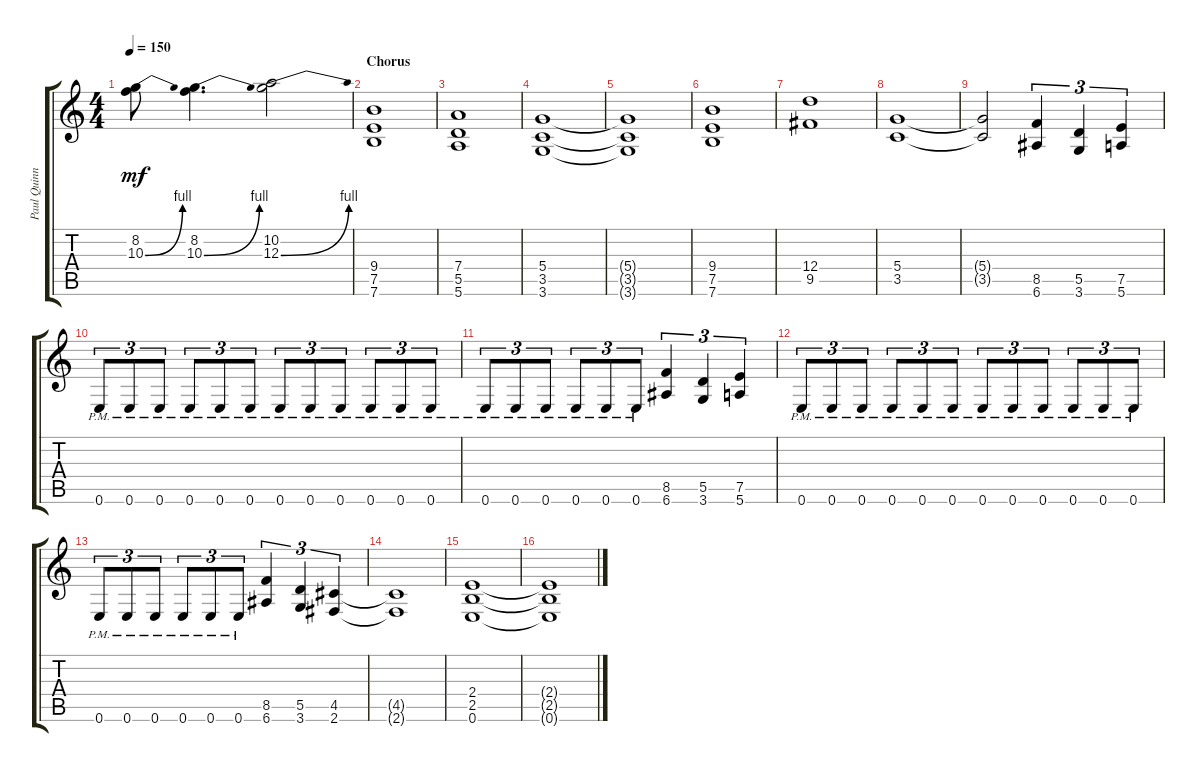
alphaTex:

\track ("Paul Quinn" "Paul Quinn") {instrument distortionguitar}
\staff {score tabs}
\tuning (E4 B3 G3 D3 A2 E2) {hide}
\ts (4 4)
\tempo 150
\clef g2
\ks c
(8.2 10.3{be (bend 0 0 60 4)}).8{dy mf} (8.2 10.3{be (bend 0 0 60 4)}).4{d} (10.2 12.3{be (bend 0 0 60 4)}).2 |
\section ("" "Chorus")
(9.4 7.5 7.6).1 |
(7.4 5.5 5.6).1 |
(5.4 3.5 3.6).1 |
(5.4{t} 3.5{t} 3.6{t}).1 |
(9.4 7.5 7.6).1 |
(12.4 9.5).1 |
(5.4 3.5).1 |
(5.4{t} 3.5{t}).2 (8.5 6.6).4{tu (3 2)} (5.5 3.6).4{tu (3 2)} (7.5 5.6).4{tu (3 2)} |
0.6{pm}.8{tu (3 2)} 0.6{pm}.8{tu (3 2)} 0.6{pm}.8{tu (3 2)} 0.6{pm}.8{tu (3 2)} 0.6{pm}.8{tu (3 2)} 0.6{pm}.8{tu (3 2)} 0.6{pm}.8{tu (3 2)} 0.6{pm}.8{tu (3 2)} 0.6{pm}.8{tu (3 2)} 0.6{pm}.8{tu (3 2)} 0.6{pm}.8{tu (3 2)} 0.6{pm}.8{tu (3 2)} |
0.6{pm}.8{tu (3 2)} 0.6{pm}.8{tu (3 2)} 0.6{pm}.8{tu (3 2)} 0.6{pm}.8{tu (3 2)} 0.6{pm}.8{tu (3 2)} 0.6{pm}.8{tu (3 2)} (8.5 6.6).4{tu (3 2)} (5.5 3.6).4{tu (3 2)} (7.5 5.6).4{tu (3 2)} |
0.6{pm}.8{tu (3 2)} 0.6{pm}.8{tu (3 2)} 0.6{pm}.8{tu (3 2)} 0.6{pm}.8{tu (3 2)} 0.6{pm}.8{tu (3 2)} 0.6{pm}.8{tu (3 2)} 0.6{pm}.8{tu (3 2)} 0.6{pm}.8{tu (3 2)} 0.6{pm}.8{tu (3 2)} 0.6{pm}.8{tu (3 2)} 0.6{pm}.8{tu (3 2)} 0.6{pm}.8{tu (3 2)} |
0.6{pm}.8{tu (3 2)} 0.6{pm}.8{tu (3 2)} 0.6{pm}.8{tu (3 2)} 0.6{pm}.8{tu (3 2)} 0.6{pm}.8{tu (3 2)} 0.6{pm}.8{tu (3 2)} (8.5 6.6).4{tu (3 2)} (5.5 3.6).4{tu (3 2)} (4.5 2.6).4{tu (3 2)} |
(4.5{t} 2.6{t}).1 |
(2.4 2.5 0.6).1 |
(2.4{t} 2.5{t} 0.6{t}).1
